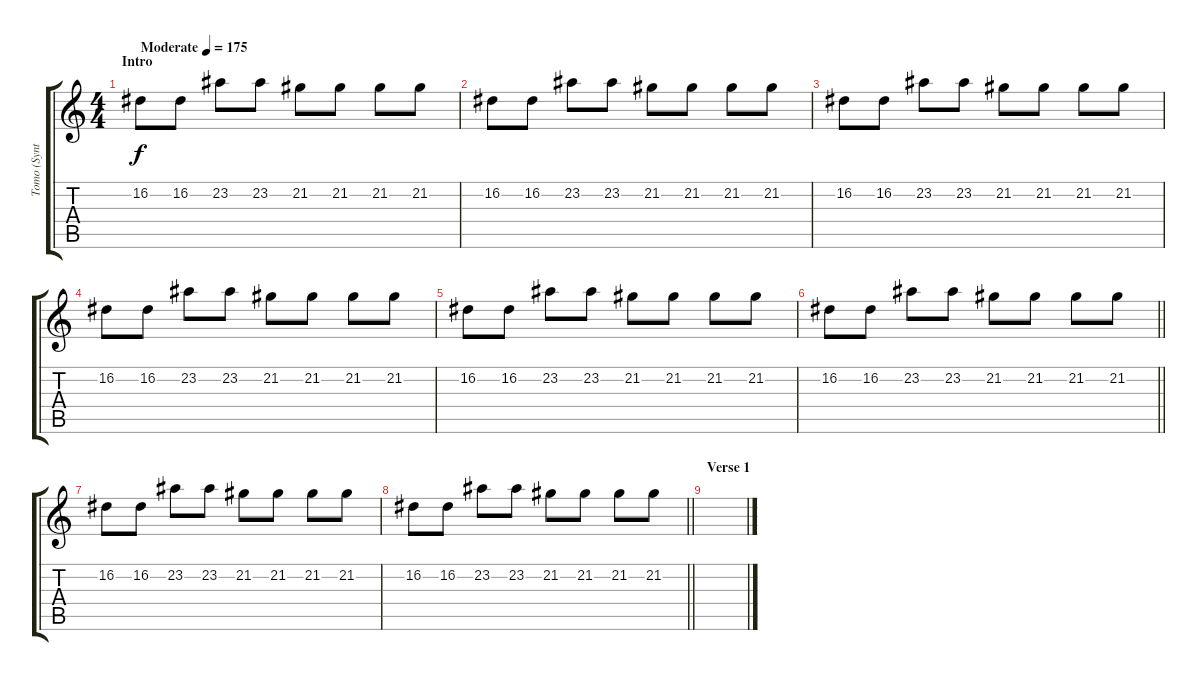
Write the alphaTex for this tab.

\track ("Tomo (Synth)" "Tomo (Synt") {instrument stringensemble1}
\staff {score tabs}
\tuning (E4 B3 G3 D3 A2 E2) {hide}
\ts (4 4)
\section ("" "Intro")
\tempo (175 "Moderate")
\clef g2
\ks c
16.2.8{dy f instrument stringensemble1} 16.2.8 23.2.8 23.2.8 21.2.8 21.2.8 21.2.8 21.2.8 |
16.2.8 16.2.8 23.2.8 23.2.8 21.2.8 21.2.8 21.2.8 21.2.8 |
16.2.8 16.2.8 23.2.8 23.2.8 21.2.8 21.2.8 21.2.8 21.2.8 |
16.2.8 16.2.8 23.2.8 23.2.8 21.2.8 21.2.8 21.2.8 21.2.8 |
16.2.8 16.2.8 23.2.8 23.2.8 21.2.8 21.2.8 21.2.8 21.2.8 |
\barLineRight lightlight
16.2.8 16.2.8 23.2.8 23.2.8 21.2.8 21.2.8 21.2.8 21.2.8 |
16.2.8 16.2.8 23.2.8 23.2.8 21.2.8 21.2.8 21.2.8 21.2.8 |
\barLineRight lightlight
16.2.8 16.2.8 23.2.8 23.2.8 21.2.8 21.2.8 21.2.8 21.2.8 |
\section ("" "Verse 1")
